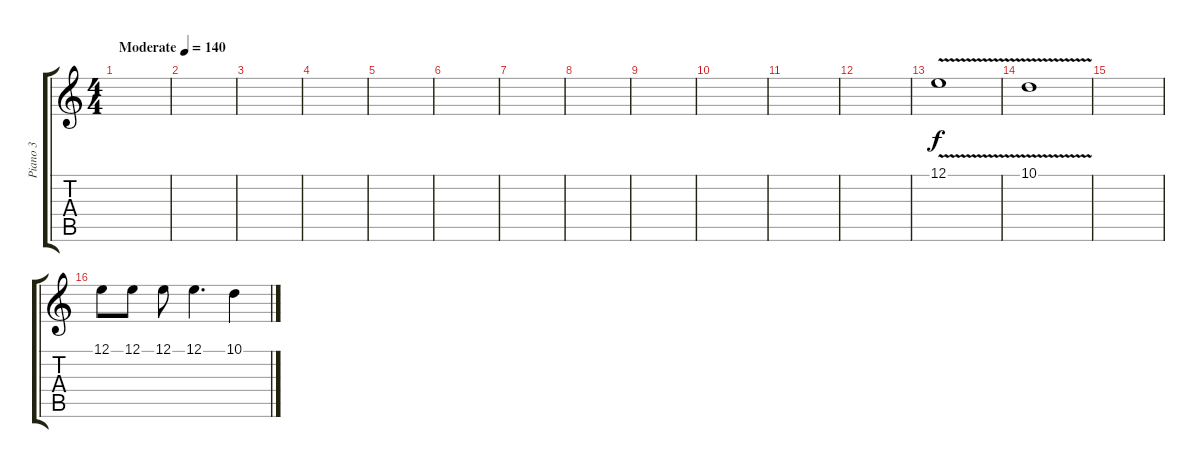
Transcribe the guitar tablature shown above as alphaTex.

\track ("Piano 3" "Piano 3") {instrument vibraphone}
\staff {score tabs}
\tuning (E4 B3 G3 D3 A2 E2) {hide}
\ts (4 4)
\tempo (140 "Moderate")
\clef g2
\ks c
|
|
|
|
|
|
|
|
|
|
|
|
12.1{v}.1 |
10.1{v}.1 |
|
12.1.8 12.1.8 12.1.8 12.1.4{d} 10.1.4
